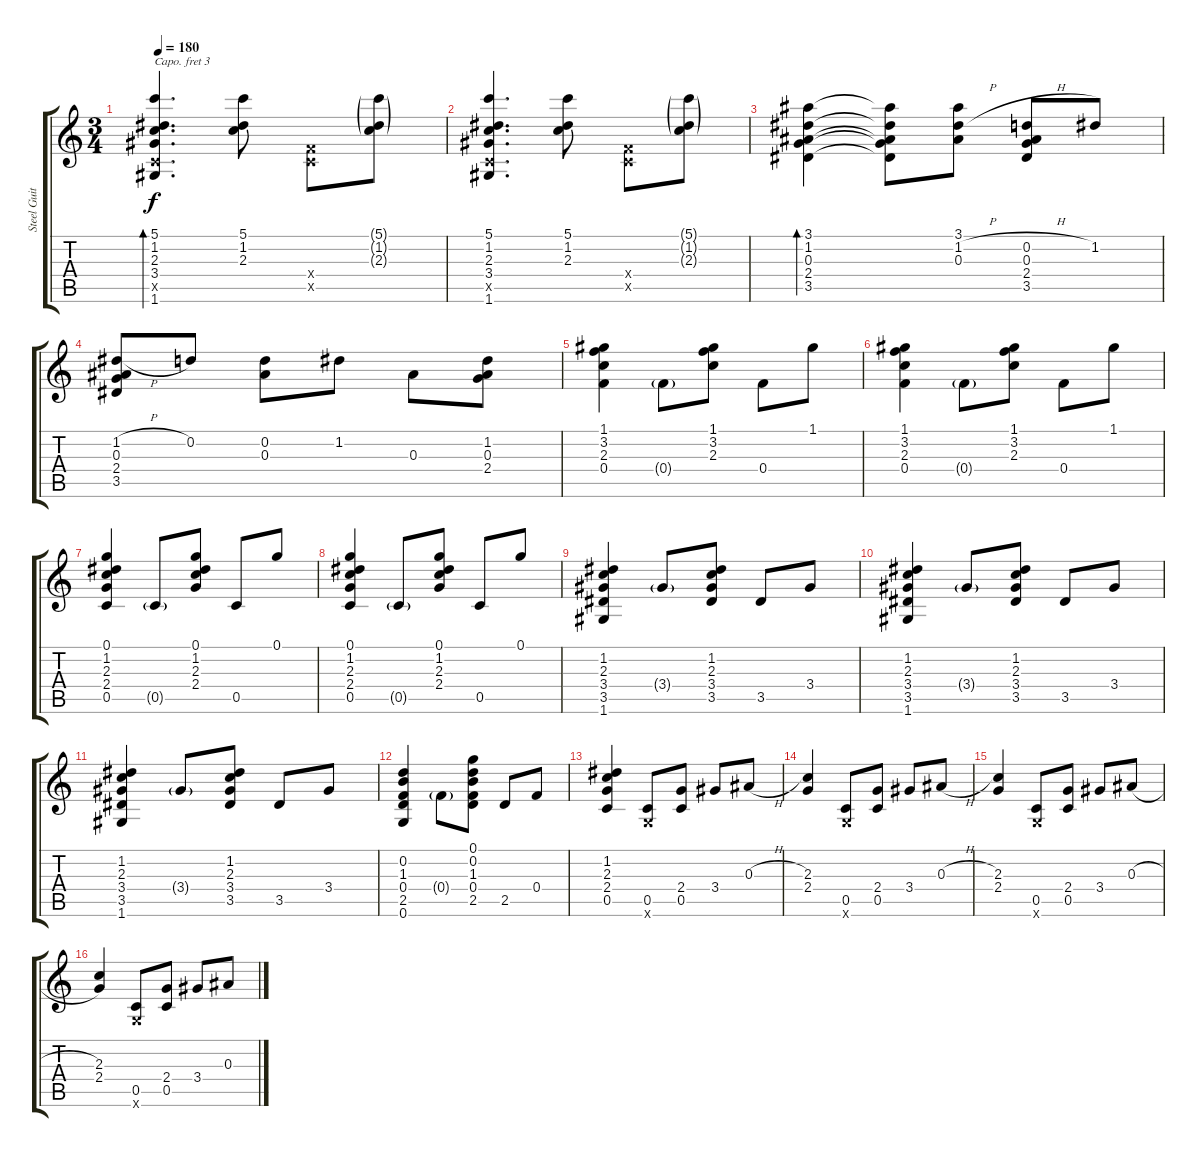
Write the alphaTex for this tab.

\track ("Steel Guitar" "Steel Guit") {instrument acousticguitarsteel}
\staff {score tabs}
\capo 3
\tuning (E4 B3 G3 D3 A2 E2) {hide}
\ts (3 4)
\tempo 180
\clef g2
\ks c
(5.1 1.2 2.3 3.4 0.5{x} 1.6).4{d bd 120 dy f} (5.1 1.2 2.3).8 (0.4{x} 0.5{x}).8 (5.1{g} 1.2{g} 2.3{g}).8 |
(5.1 1.2 2.3 3.4 0.5{x} 1.6).4{d} (5.1 1.2 2.3).8 (0.4{x} 0.5{x}).8 (5.1{g} 1.2{g} 2.3{g}).8 |
(3.1 1.2 0.3 2.4 3.5).4{bd 120} (3.1{t} 1.2{t} 0.3{t} 2.4{t} 3.5{t}).8 (3.1 1.2{h} 0.3).8 (0.2{h} 0.3 2.4 3.5).8 1.2.8 |
(1.2{h} 0.3 2.4 3.5).8 0.2.8 (0.2 0.3).8 1.2.8 0.3.8 (1.2 0.3 2.4).8 |
(1.1 3.2 2.3 0.4).4 0.4{g}.8 (1.1 3.2 2.3).8 0.4.8 1.1.8 |
(1.1 3.2 2.3 0.4).4 0.4{g}.8 (1.1 3.2 2.3).8 0.4.8 1.1.8 |
(0.1 1.2 2.3 2.4 0.5).4 0.5{g}.8 (0.1 1.2 2.3 2.4).8 0.5.8 0.1.8 |
(0.1 1.2 2.3 2.4 0.5).4 0.5{g}.8 (0.1 1.2 2.3 2.4).8 0.5.8 0.1.8 |
(1.2 2.3 3.4 3.5 1.6).4 3.4{g}.8 (1.2 2.3 3.4 3.5).8 3.5.8 3.4.8 |
(1.2 2.3 3.4 3.5 1.6).4 3.4{g}.8 (1.2 2.3 3.4 3.5).8 3.5.8 3.4.8 |
(1.2 2.3 3.4 3.5 1.6).4 3.4{g}.8 (1.2 2.3 3.4 3.5).8 3.5.8 3.4.8 |
(0.2 1.3 0.4 2.5 0.6).4 0.4{g}.8 (0.1 0.2 1.3 0.4 2.5).8 2.5.8 0.4.8 |
(1.2 2.3 2.4 0.5).4 (0.5 0.6{x}).8 (2.4 0.5).8 3.4.8 0.3{h}.8 |
(2.3 2.4).4 (0.5 0.6{x}).8 (2.4 0.5).8 3.4.8 0.3{h}.8 |
(2.3 2.4).4 (0.5 0.6{x}).8 (2.4 0.5).8 3.4.8 0.3{h}.8 |
(2.3 2.4).4 (0.5 0.6{x}).8 (2.4 0.5).8 3.4.8 0.3{h}.8
